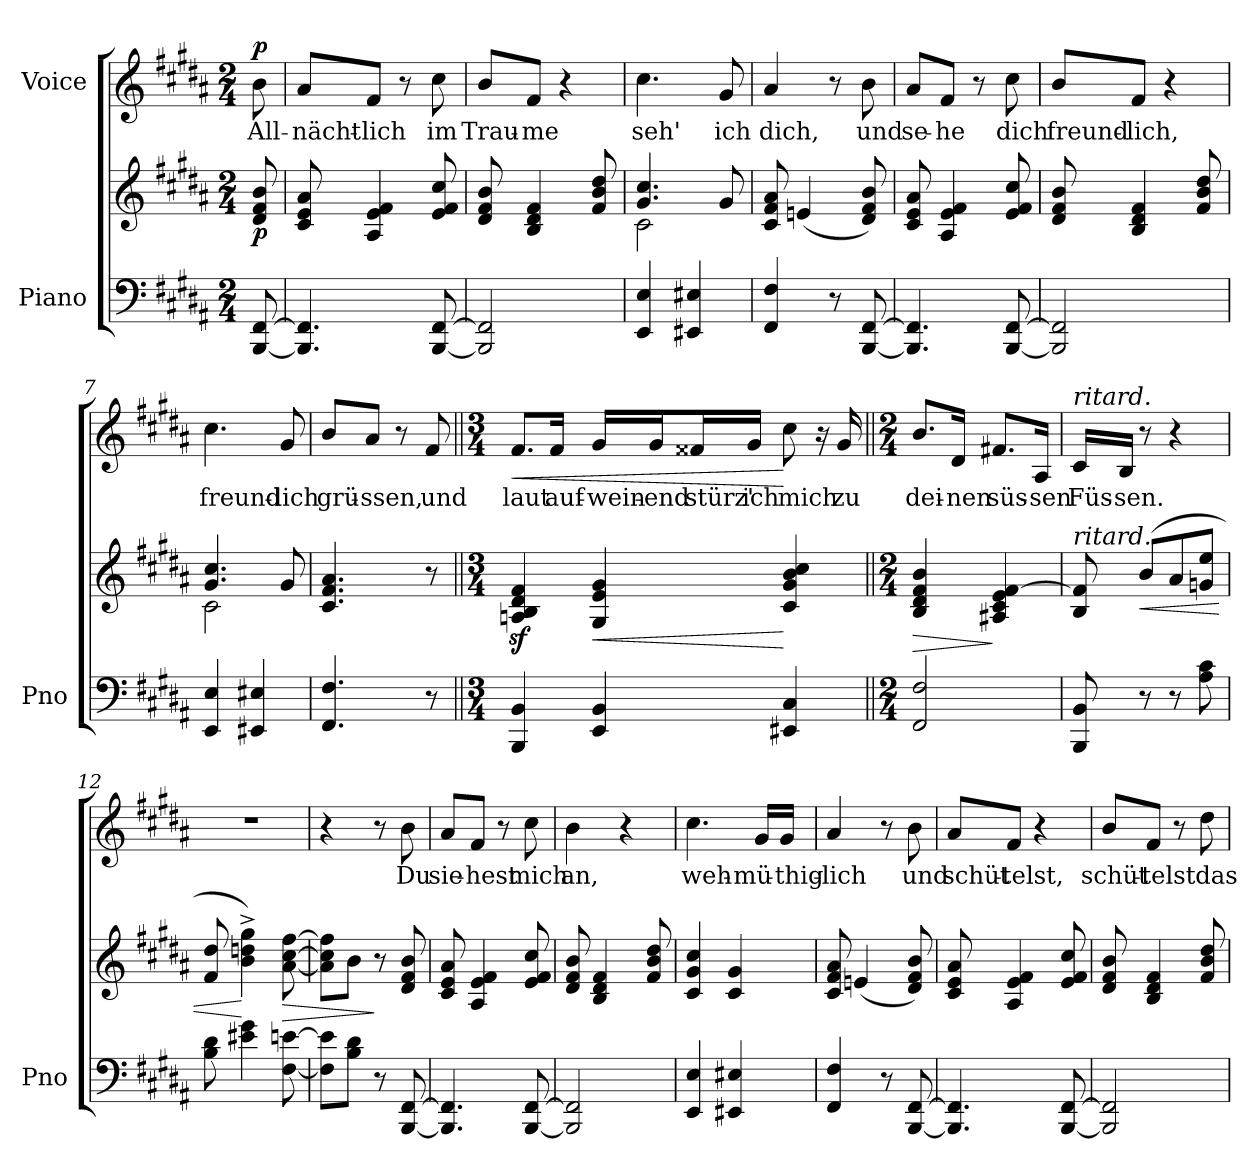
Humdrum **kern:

**kern	**kern	**dynam	**kern	**text	**dynam
*part2	*part2	*part2	*part1	*part1	*part1
*staff3	*staff2	*staff2/3	*staff1	*staff1	*staff1
*I"Piano	*	*	*I"Voice	*	*
*I'Pno	*	*	*	*	*
*clefF4	*clefG2	*	*clefG2	*	*
*k[f#c#g#d#a#]	*k[f#c#g#d#a#]	*	*k[f#c#g#d#a#]	*	*
*M2/4	*M2/4	*	*M2/4	*	*
*MM60	*MM60	*	*MM60	*	*
=	=	=	=	=	=
!	!	!LO:DY:b	!	!LO:LY:b	!LO:DY:a
[8BBB/ [8FF#/	8d#/ 8f#/ 8b/	p	8b\	All-	p
=1	=1	=1	=1	=1	=1
!	!	!	!	!LO:LY:b	!
4.BBB/] 4.FF#/]	8c#/ 8e/ 8a#/	.	8a#/L	-nächt-	.
!	!	!	!	!LO:LY:b	!
.	4A#/ 4e/ 4f#/	.	8f#/J	-lich	.
.	.	.	8r	.	.
!	!	!	!	!LO:LY:b	!
[8BBB/ [8FF#/	8e/ 8f#/ 8cc#/	.	8cc#\	im	.
=2	=2	=2	=2	=2	=2
!	!	!	!	!LO:LY:b	!
2BBB/] 2FF#/]	8d#/ 8f#/ 8b/	.	8b/L	Trau-	.
!	!	!	!	!LO:LY:b	!
.	4B/ 4d#/ 4f#/	.	8f#/J	-me	.
.	.	.	4r	.	.
.	8f#/ 8b/ 8dd#/	.	.	.	.
=3	=3	=3	=3	=3	=3
*	*^	*	*	*	*
!	!	!	!	!	!LO:LY:b	!
4EE/ 4E/	4.g#/ 4.cc#/	2c#\	.	4.cc#\	seh'	.
4EE#X/ 4E#X/	.	.	.	.	.	.
!	!	!	!	!	!LO:LY:b	!
.	8g#/	.	.	8g#/	ich	.
*	*v	*v	*	*	*	*
!!LO:LB:g=z
=4	=4	=4	=4	=4	=4
!	!	!	!	!LO:LY:b	!
4FF#/ 4F#/	8c#/ 8f#/ 8a#/	.	4a#/	dich,	.
.	(<4en/	.	.	.	.
8r	.	.	8r	.	.
!	!	!	!	!LO:LY:b	!
[8BBB/ [8FF#/	8d#/ 8f#/ 8b/)	.	8b\	und	.
=5	=5	=5	=5	=5	=5
!	!	!	!	!LO:LY:b	!
4.BBB/] 4.FF#/]	8c#/ 8e/ 8a#/	.	8a#/L	se-	.
!	!	!	!	!LO:LY:b	!
.	4A#/ 4e/ 4f#/	.	8f#/J	-he	.
.	.	.	8r	.	.
!	!	!	!	!LO:LY:b	!
[8BBB/ [8FF#/	8e/ 8f#/ 8cc#/	.	8cc#\	dich	.
=6	=6	=6	=6	=6	=6
!	!	!	!	!LO:LY:b	!
2BBB/] 2FF#/]	8d#/ 8f#/ 8b/	.	8b/L	freund-	.
!	!	!	!	!LO:LY:b	!
.	4B/ 4d#/ 4f#/	.	8f#/J	-lich,	.
.	.	.	4r	.	.
.	8f#/ 8b/ 8dd#/	.	.	.	.
=7	=7	=7	=7	=7	=7
*	*^	*	*	*	*
!	!	!	!	!	!LO:LY:b	!
4EE/ 4E/	4.g#/ 4.cc#/	2c#\	.	4.cc#\	freund-	.
4EE#X/ 4E#X/	.	.	.	.	.	.
!	!	!	!	!	!LO:LY:b	!
.	8g#/	.	.	8g#/	-lich	.
*	*v	*v	*	*	*	*
!!LO:LB:g=z
=8	=8	=8	=8	=8	=8
!	!	!	!	!LO:LY:b	!
4.FF#/ 4.F#/	4.c#/ 4.f#/ 4.a#/	.	8b/L	grü-	.
!	!	!	!	!LO:LY:b	!
.	.	.	8a#/J	-ssen,	.
.	.	.	8r	.	.
!	!	!	!	!LO:LY:b	!
8r	8r	.	8f#/	und	.
=9||	=9||	=9||	=9||	=9||	=9||
*M3/4	*M3/4	*	*M3/4	*	*
!	!	!	!	!LO:LY:b	!LO:HP:b
4BBB/ 4BB/	4An/z< 4B/z< 4d#/z< 4f#/z<	.	8.f#/L	laut	<
!	!	!	!	!LO:LY:b	!
.	.	.	16f#/Jk	auf-	.
!	!	!LO:HP:b	!	!LO:LY:b	!
4EE/ 4BB/	4G#/ 4e/ 4g#/	<	16g#/LL	-wein-	.
!	!	!	!	!LO:LY:b	!
.	.	.	16g#/J	-end	.
!	!	!	!	!LO:LY:b	!
.	.	.	16f##X/L	stürz'	.
!	!	!	!	!LO:LY:b	!
.	.	.	16g#/JJ	ich	.
!	!	!	!	!LO:LY:b	!
4EE#X/ 4C#/	4c#/ 4g#/ 4b/ 4cc#/	[	8cc#\	mich	[
.	.	.	16r	.	.
!	!	!	!	!LO:LY:b	!
.	.	.	16g#/	zu	.
=10||	=10||	=10||	=10||	=10||	=10||
*M2/4	*M2/4	*	*M2/4	*	*
!	!	!LO:HP:b	!	!LO:LY:b	!
2FF#/ 2F#/	4B/ 4d#/ 4f#/ 4b/	>	8.b/L	dei-	.
!	!	!	!	!LO:LY:b	!
.	.	.	16d#/Jk	-nen	.
!	!	!	!	!LO:LY:b	!
.	4A#X/ 4c#/ 4e/ [4f#/	]	8.f#X/L	süs-	.
!	!	!	!	!LO:LY:b	!
.	.	.	16A#/Jk	-sen	.
=11	=11	=11	=11	=11	=11
*	*	*	*MM58	*	*
!	!	!	!LO:TX:a:i:t=ritard.	!	!
!	!LO:TX:a:i:t=ritard.	!	!	!	!
!	!	!	!	!LO:LY:b	!
8BBB/ 8BB/	8B/ 8f#/]	.	16c#/LL	Füs-	.
!	!	!	!	!LO:LY:b	!
.	.	.	16B/JJ	-sen.	.
!	!	!LO:HP:b	!	!	!
8r	(>8b/L	<	8r	.	.
*	*	*	*MM56	*	*
8r	8a#/	.	4r	.	.
8A#\ 8c#\	8gn/ 8ee/J	.	.	.	.
!!LO:PB:g=z
=12	=12	=12	=12	=12	=12
*	*	*	*MM54	*	*
8B\ 8d#\	8f#/ 8dd#/	.	2r	.	.
4e#X\ 4g#\	4b\^ 4ddn\^ 4gg#\^)	[	.	.	.
!	!	!LO:HP:b	!	!	!
[8F#\ [8en\	[8a#\ [8cc#\ [8ff#\	>	.	.	.
=13	=13	=13	=13	=13	=13
8F#\] 8e\]L	8a#\] 8cc#\] 8ff#\]L	.	4r	.	.
8B\ 8d#\J	8b\J	.	.	.	.
*	*	*	*MM60	*	*
8r	8r	]	8r	.	.
!	!	!	!	!LO:LY:b	!
[8BBB/ [8FF#/	8d#/ 8f#/ 8b/	.	8b\	Du	.
=14	=14	=14	=14	=14	=14
!	!	!	!	!LO:LY:b	!
4.BBB/] 4.FF#/]	8c#/ 8e/ 8a#/	.	8a#/L	sie-	.
!	!	!	!	!LO:LY:b	!
.	4A#/ 4e/ 4f#/	.	8f#/J	-hest	.
.	.	.	8r	.	.
!	!	!	!	!LO:LY:b	!
[8BBB/ [8FF#/	8e/ 8f#/ 8cc#/	.	8cc#\	mich	.
=15	=15	=15	=15	=15	=15
!	!	!	!	!LO:LY:b	!
2BBB/] 2FF#/]	8d#/ 8f#/ 8b/	.	4b\	an,	.
.	4B/ 4d#/ 4f#/	.	.	.	.
.	.	.	4r	.	.
.	8f#/ 8b/ 8dd#/	.	.	.	.
!!LO:LB:g=z
=16	=16	=16	=16	=16	=16
!	!	!	!	!LO:LY:b	!
4EE/ 4E/	4c#/ 4g#/ 4cc#/	.	4.cc#\	weh-	.
4EE#X/ 4E#X/	4c#/ 4g#/	.	.	.	.
!	!	!	!	!LO:LY:b	!
.	.	.	16g#/LL	-mü-	.
!	!	!	!	!LO:LY:b	!
.	.	.	16g#/JJ	-thig-	.
=17	=17	=17	=17	=17	=17
!	!	!	!	!LO:LY:b	!
4FF#/ 4F#/	8c#/ 8f#/ 8a#/	.	4a#/	-lich	.
.	(<4en/	.	.	.	.
8r	.	.	8r	.	.
!	!	!	!	!LO:LY:b	!
[8BBB/ [8FF#/	8d#/ 8f#/ 8b/)	.	8b\	und	.
=18	=18	=18	=18	=18	=18
!	!	!	!	!LO:LY:b	!
4.BBB/] 4.FF#/]	8c#/ 8e/ 8a#/	.	8a#/L	schüt-	.
!	!	!	!	!LO:LY:b	!
.	4A#/ 4e/ 4f#/	.	8f#/J	-telst,	.
.	.	.	4r	.	.
[8BBB/ [8FF#/	8e/ 8f#/ 8cc#/	.	.	.	.
=19	=19	=19	=19	=19	=19
!	!	!	!	!LO:LY:b	!
2BBB/] 2FF#/]	8d#/ 8f#/ 8b/	.	8b/L	schüt-	.
!	!	!	!	!LO:LY:b	!
.	4B/ 4d#/ 4f#/	.	8f#/J	-telst	.
.	.	.	8r	.	.
!	!	!	!	!LO:LY:b	!
.	8f#/ 8b/ 8dd#/	.	8dd#\	das	.
=	=	=	=	=	=
*-	*-	*-	*-	*-	*-
